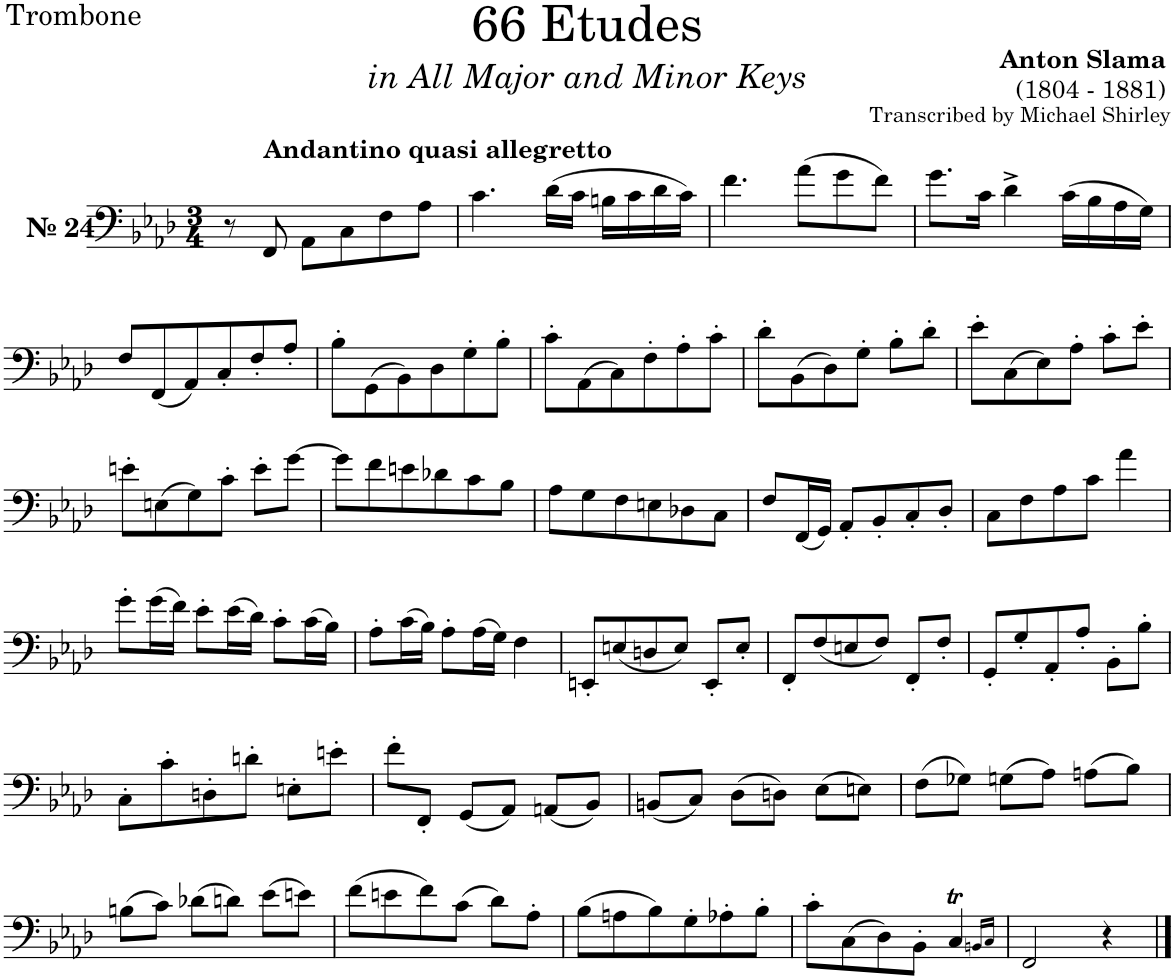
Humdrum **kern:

**kern
*part1
*staff1
*I"Trombone
*I'Tbn.
*clefF4
*k[b-e-a-d-]
*M3/4
=1
8r
!LO:TX:a:B:t=№ 24
!LO:TX:a:B:t=Andantino quasi allegretto
8FF/
8AA-\L
8C\
8F\
8A-\J
=2
4.c\
(>16d-\LL
16c\JJ
16Bn\LL
16c\
16d-\
16c\JJ)
=3
4.f\
(>8a-\L
8g\
8f\J)
=4
8.g\L
16c\Jk
4d-^\
(>16c\LL
16B-\
16A-\
16G\JJ)
!!LO:LB:g=z
=5
8F/L
(<8FF/
8AA-/)
8C'/
8F'/
8A-'/J
=6
8B-'\L
(>8GG\
8BB-\)
8D-\
8G'\
8B-'\J
=7
8c'\L
(>8AA-\
8C\)
8F'\
8A-'\
8c'\J
=8
8d-'\L
(>8BB-\
8D-\)
8G'\J
8B-'\L
8d-'\J
=9
8e-'\L
(>8C\
8E-\)
8A-'\J
8c'\L
8e-'\J
!!LO:LB:g=z
=10
8en'\L
(>8En\
8G\)
8c'\J
8e'\L
[>8g\J
=11
8g\L]
8f\
8en\
8d-X\
8c\
8B-\J
=12
8A-\L
8G\
8F\
8En\
8D-X\
8C\J
=13
8F/L
(<16FF/L
16GG/JJ)
8AA-'/L
8BB-'/
8C'/
8D-'/J
=14
8C\L
8F\
8A-\
8c\J
4a-\
!!LO:LB:g=z
=15
8g'\L
(>16g\L
16f\JJ)
8e-'\L
(>16e-\L
16d-\JJ)
8c'\L
(>16c\L
16B-\JJ)
=16
8A-'\L
(>16c\L
16B-\JJ)
8A-'\L
(>16A-\L
16G\JJ)
4F\
=17
8EEn'/L
(<8En/
8Dn/
8E/J)
8EE'/L
8E'/J
=18
8FF'/L
(8F/
8En/
8F/J)
8FF'/L
8F'/J
=19
8GG'/L
8G'/
8AA-'/
8A-'/J
8BB-'\L
8B-'\J
!!LO:LB:g=z
=20
8C'\L
8c'\
8Dn'\
8dn'\J
8En'\L
8en'\J
=21
8f'\L
8FF'/J
(<8GG/L
8AA-/J)
(<8AAn/L
8BB-/J)
=22
(<8BBn/L
8C/J)
(>8D-\L
8Dn\J)
(>8E-\L
8En\J)
=23
(>8F\L
8G-X\J)
(>8Gn\L
8A-\J)
(>8An\L
8B-\J)
!!LO:LB:g=z
=24
(>8Bn\L
8c\J)
(>8d-X\L
8dn\J)
(>8e-\L
8en\J)
=25
(>8f\L
8en\
8f\)
(>8c\J
8d-\L)
8A-'\J
=26
(>8B-\L
8An\
8B-\)
8G'\
8A-X'\
8B-'\J
=27
8c'\L
(>8C\
8D-\)
8BB-'\J
4Ct/
16qBBn/LL
16qC/JJ
=28
2FF/
4r
==
*-
